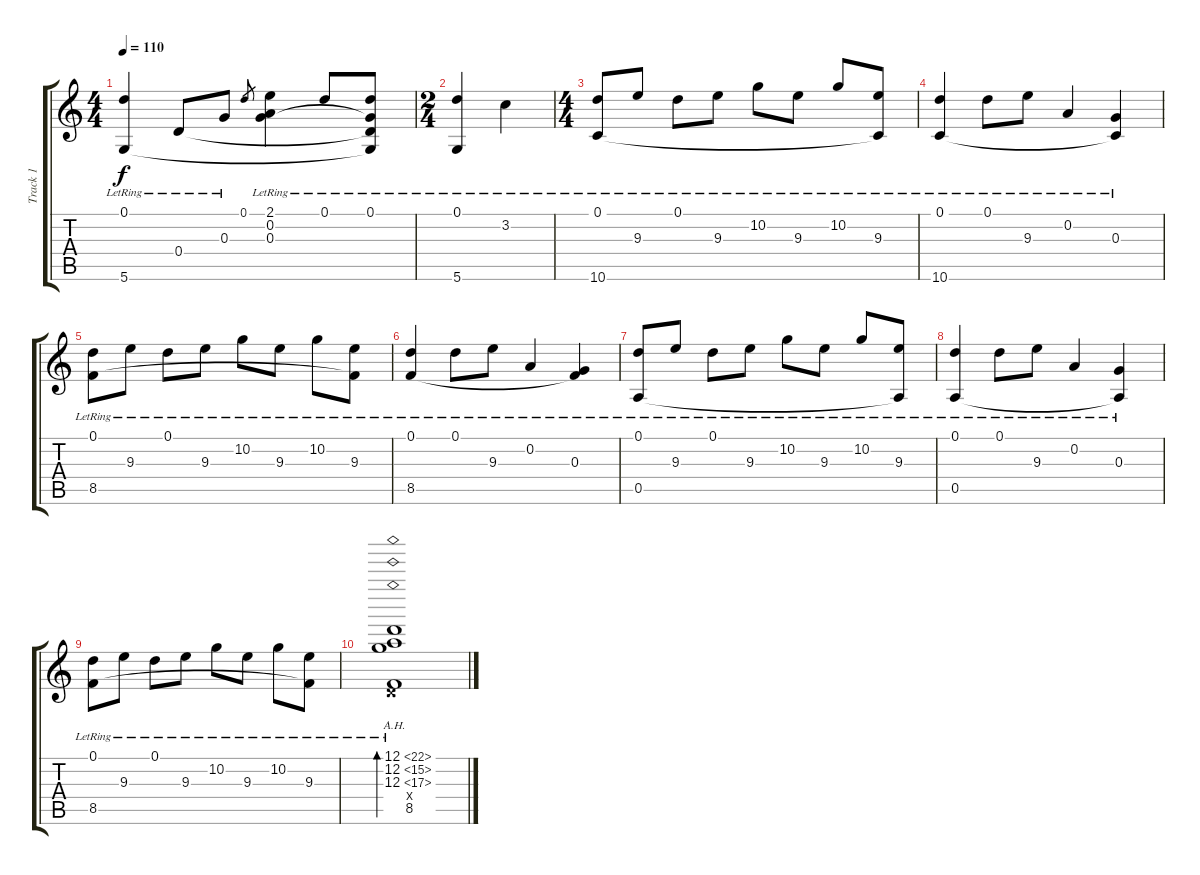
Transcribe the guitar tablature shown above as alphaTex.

\track ("Track 1" "Track 1") {instrument acousticguitarsteel}
\staff {score tabs}
\tuning (D4 A3 G3 D3 A2 D2) {hide}
\ts (4 4)
\tempo 110
\clef g2
\ks c
(0.1{lr} 5.6{lr}).4{dy f} 0.4{lr}.8 0.3{lr}.8 0.1.8{gr} (2.1{lr} 0.2{lr} 0.3{lr}).4 0.1{lr}.8 (0.1{lr} 0.3{t} 0.4{t} 5.6{t}).8 |
\ts (2 4)
(0.1{lr} 5.6{lr}).4 3.2{lr}.4 |
\ts (4 4)
(0.1{lr} 10.6{lr}).8 9.3{lr}.8 0.1{lr}.8 9.3{lr}.8 10.2{lr}.8 9.3{lr}.8 10.2{lr}.8 (9.3{lr} 10.6{t}).8 |
(0.1{lr} 10.6{lr}).4 0.1{lr}.8 9.3{lr}.8 0.2{lr}.4 (0.3{lr} 10.6{t}).4 |
(0.1{lr} 8.5{lr}).8 9.3{lr}.8 0.1{lr}.8 9.3{lr}.8 10.2{lr}.8 9.3{lr}.8 10.2{lr}.8 (9.3{lr} 8.5{t}).8 |
(0.1{lr} 8.5{lr}).4 0.1{lr}.8 9.3{lr}.8 0.2{lr}.4 (0.3{lr} 8.5{t}).4 |
(0.1{lr} 0.5{lr}).8 9.3{lr}.8 0.1{lr}.8 9.3{lr}.8 10.2{lr}.8 9.3{lr}.8 10.2{lr}.8 (9.3{lr} 0.5{t}).8 |
(0.1{lr} 0.5{lr}).4 0.1{lr}.8 9.3{lr}.8 0.2{lr}.4 (0.3{lr} 0.5{t}).4 |
(0.1{lr} 8.5{lr}).8 9.3{lr}.8 0.1{lr}.8 9.3{lr}.8 10.2{lr}.8 9.3{lr}.8 10.2{lr}.8 (9.3{lr} 8.5{t}).8 |
(12.1{ah 10 lr} 12.2{ah 3 lr} 12.3{ah 5 lr} 0.4{x} 8.5{lr}).1{bd 480}
